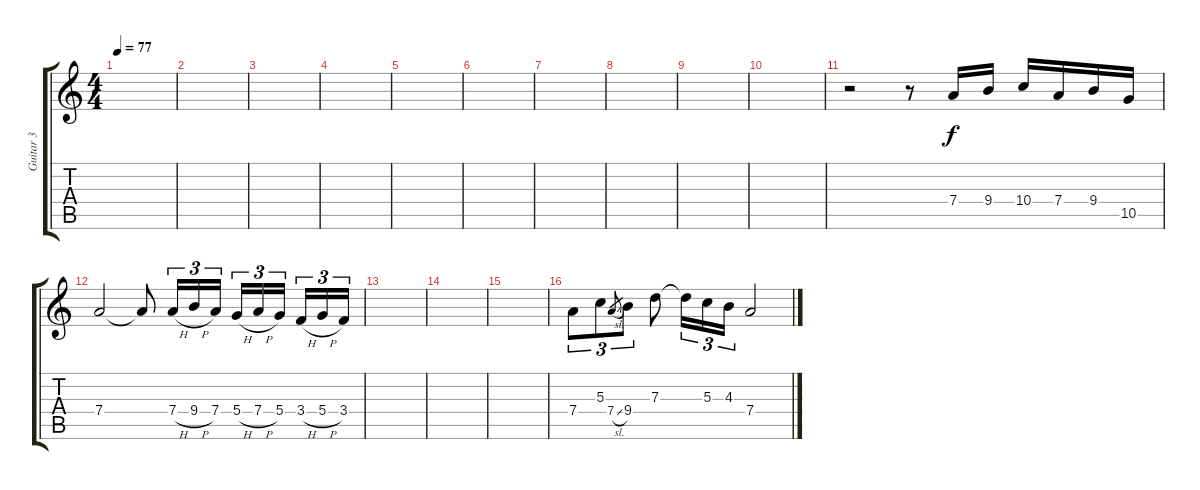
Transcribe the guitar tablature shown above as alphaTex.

\track ("Guitar 3" "Guitar 3") {instrument acousticguitarnylon}
\staff {score tabs}
\tuning (E4 B3 G3 D3 A2 E2) {hide}
\ts (4 4)
\tempo 77
\clef g2
\ks c
|
|
|
|
|
|
|
|
|
|
r.2 r.8 7.4.16 9.4.16 10.4.16 7.4.16 9.4.16 10.5.16 |
7.4.2 7.4{t}.8 7.4{h}.16{tu (3 2)} 9.4{h}.16{tu (3 2)} 7.4.16{tu (3 2)} 5.4{h}.16{tu (3 2)} 7.4{h}.16{tu (3 2)} 5.4.16{tu (3 2) beam splitsecondary} 3.4{h}.16{tu (3 2)} 5.4{h}.16{tu (3 2)} 3.4.16{tu (3 2)} |
|
|
|
7.4.8{tu (3 2)} 5.3.8{tu (3 2)} 7.4{sl}.8{gr} 9.4.8{tu (3 2)} 7.3.8 7.3{t}.16{tu (3 2)} 5.3.16{tu (3 2)} 4.3.16{tu (3 2)} 7.4.2
